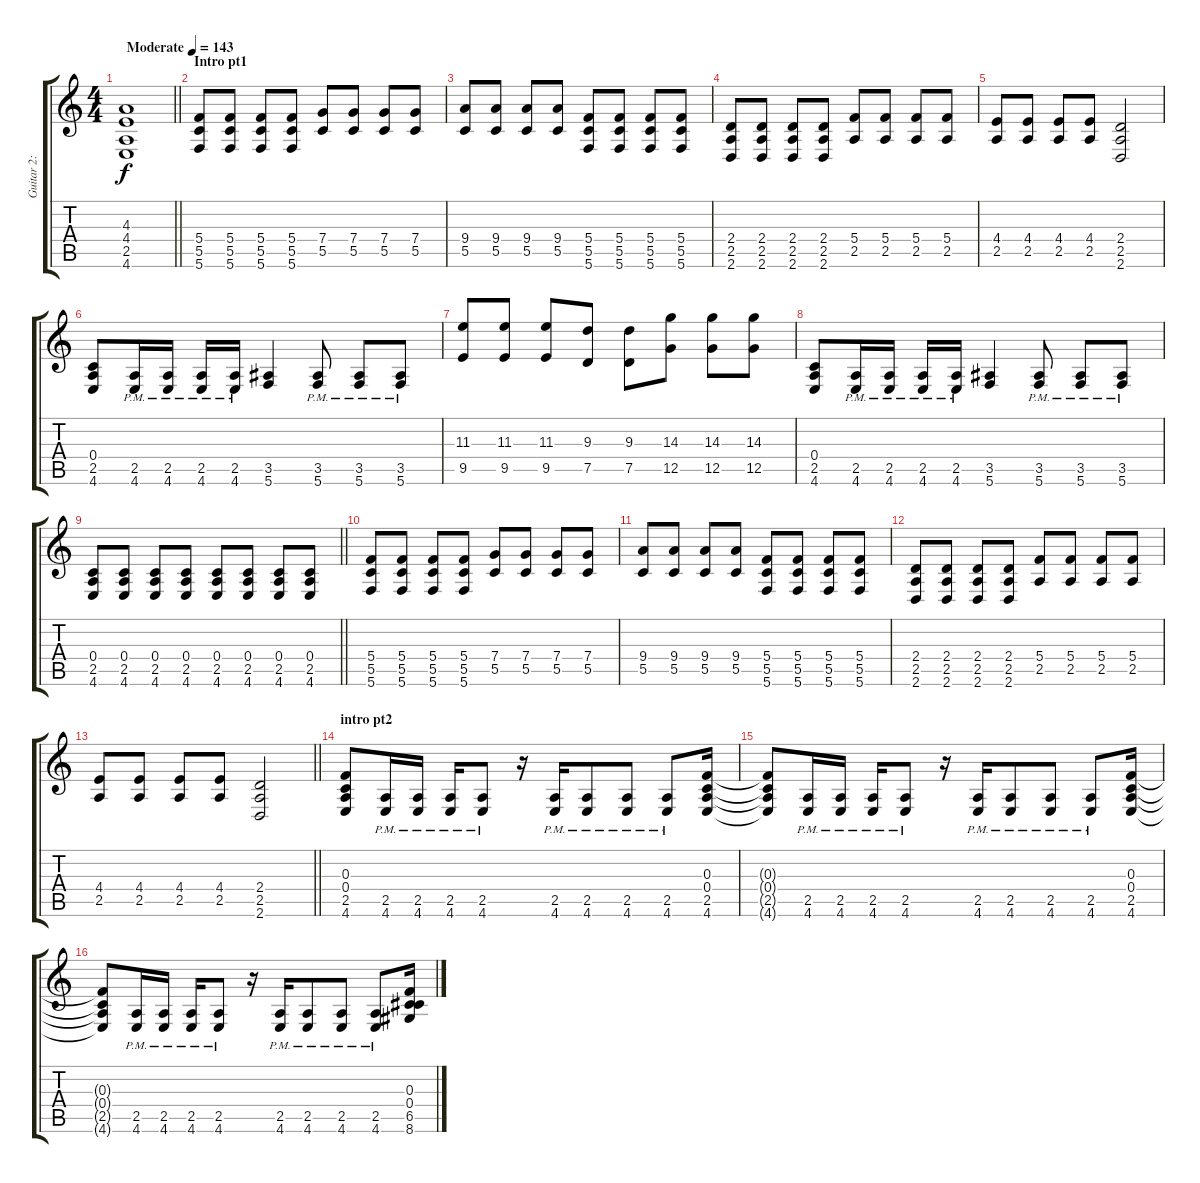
\track ("Guitar 2: Maarten" "Guitar 2: ") {instrument overdrivenguitar}
\staff {score tabs}
\tuning (D4 A3 F3 C3 G2 C2) {hide}
\ts (4 4)
\tempo (143 "Moderate")
\clef g2
\barLineRight lightlight
\ks c
(4.3 4.4 2.5 4.6).1{dy f volume 15 instrument overdrivenguitar} |
\section ("" "Intro pt1")
(5.4 5.5 5.6).8 (5.4 5.5 5.6).8 (5.4 5.5 5.6).8 (5.4 5.5 5.6).8 (7.4 5.5).8 (7.4 5.5).8 (7.4 5.5).8 (7.4 5.5).8 |
(9.4 5.5).8 (9.4 5.5).8 (9.4 5.5).8 (9.4 5.5).8 (5.4 5.5 5.6).8 (5.4 5.5 5.6).8 (5.4 5.5 5.6).8 (5.4 5.5 5.6).8 |
(2.4 2.5 2.6).8 (2.4 2.5 2.6).8 (2.4 2.5 2.6).8 (2.4 2.5 2.6).8 (5.4 2.5).8 (5.4 2.5).8 (5.4 2.5).8 (5.4 2.5).8 |
(4.4 2.5).8 (4.4 2.5).8 (4.4 2.5).8 (4.4 2.5).8 (2.4 2.5 2.6).2 |
(0.4 2.5 4.6).8 (2.5{pm} 4.6).16 (2.5{pm} 4.6).16 (2.5{pm} 4.6).16 (2.5{pm} 4.6).16 (3.5 5.6).4 (3.5{pm} 5.6).8 (3.5{pm} 5.6).8 (3.5{pm} 5.6).8 |
(11.3 9.5).8 (11.3 9.5).8 (11.3 9.5).8 (9.3 7.5).8 (9.3 7.5).8 (14.3 12.5).8 (14.3 12.5).8 (14.3 12.5).8 |
(0.4 2.5 4.6).8 (2.5{pm} 4.6).16 (2.5{pm} 4.6).16 (2.5{pm} 4.6).16 (2.5{pm} 4.6).16 (3.5 5.6).4 (3.5{pm} 5.6).8 (3.5{pm} 5.6).8 (3.5{pm} 5.6).8 |
\barLineRight lightlight
(0.4 2.5 4.6).8 (0.4 2.5 4.6).8 (0.4 2.5 4.6).8 (0.4 2.5 4.6).8 (0.4 2.5 4.6).8 (0.4 2.5 4.6).8 (0.4 2.5 4.6).8 (0.4 2.5 4.6).8 |
(5.4 5.5 5.6).8 (5.4 5.5 5.6).8 (5.4 5.5 5.6).8 (5.4 5.5 5.6).8 (7.4 5.5).8 (7.4 5.5).8 (7.4 5.5).8 (7.4 5.5).8 |
(9.4 5.5).8 (9.4 5.5).8 (9.4 5.5).8 (9.4 5.5).8 (5.4 5.5 5.6).8 (5.4 5.5 5.6).8 (5.4 5.5 5.6).8 (5.4 5.5 5.6).8 |
(2.4 2.5 2.6).8 (2.4 2.5 2.6).8 (2.4 2.5 2.6).8 (2.4 2.5 2.6).8 (5.4 2.5).8 (5.4 2.5).8 (5.4 2.5).8 (5.4 2.5).8 |
\barLineRight lightlight
(4.4 2.5).8 (4.4 2.5).8 (4.4 2.5).8 (4.4 2.5).8 (2.4 2.5 2.6).2 |
\section ("" "intro pt2")
(0.3 0.4 2.5 4.6).8 (2.5{pm} 4.6).16 (2.5{pm} 4.6).16 (2.5{pm} 4.6).16 (2.5{pm} 4.6).8 r.16 (2.5{pm} 4.6).16 (2.5{pm} 4.6).8 (2.5{pm} 4.6).8 (2.5{pm} 4.6).8 (0.3 0.4 2.5 4.6).16 |
(0.3{t} 0.4{t} 2.5{t} 4.6{t}).8 (2.5{pm} 4.6).16 (2.5{pm} 4.6).16 (2.5{pm} 4.6).16 (2.5{pm} 4.6).8 r.16 (2.5{pm} 4.6).16 (2.5{pm} 4.6).8 (2.5{pm} 4.6).8 (2.5{pm} 4.6).8 (0.3 0.4 2.5 4.6).16 |
(0.3{t} 0.4{t} 2.5{t} 4.6{t}).8 (2.5{pm} 4.6).16 (2.5{pm} 4.6).16 (2.5{pm} 4.6).16 (2.5{pm} 4.6).8 r.16 (2.5{pm} 4.6).16 (2.5{pm} 4.6).8 (2.5{pm} 4.6).8 (2.5{pm} 4.6).8 (0.3 0.4 6.5 8.6).16
